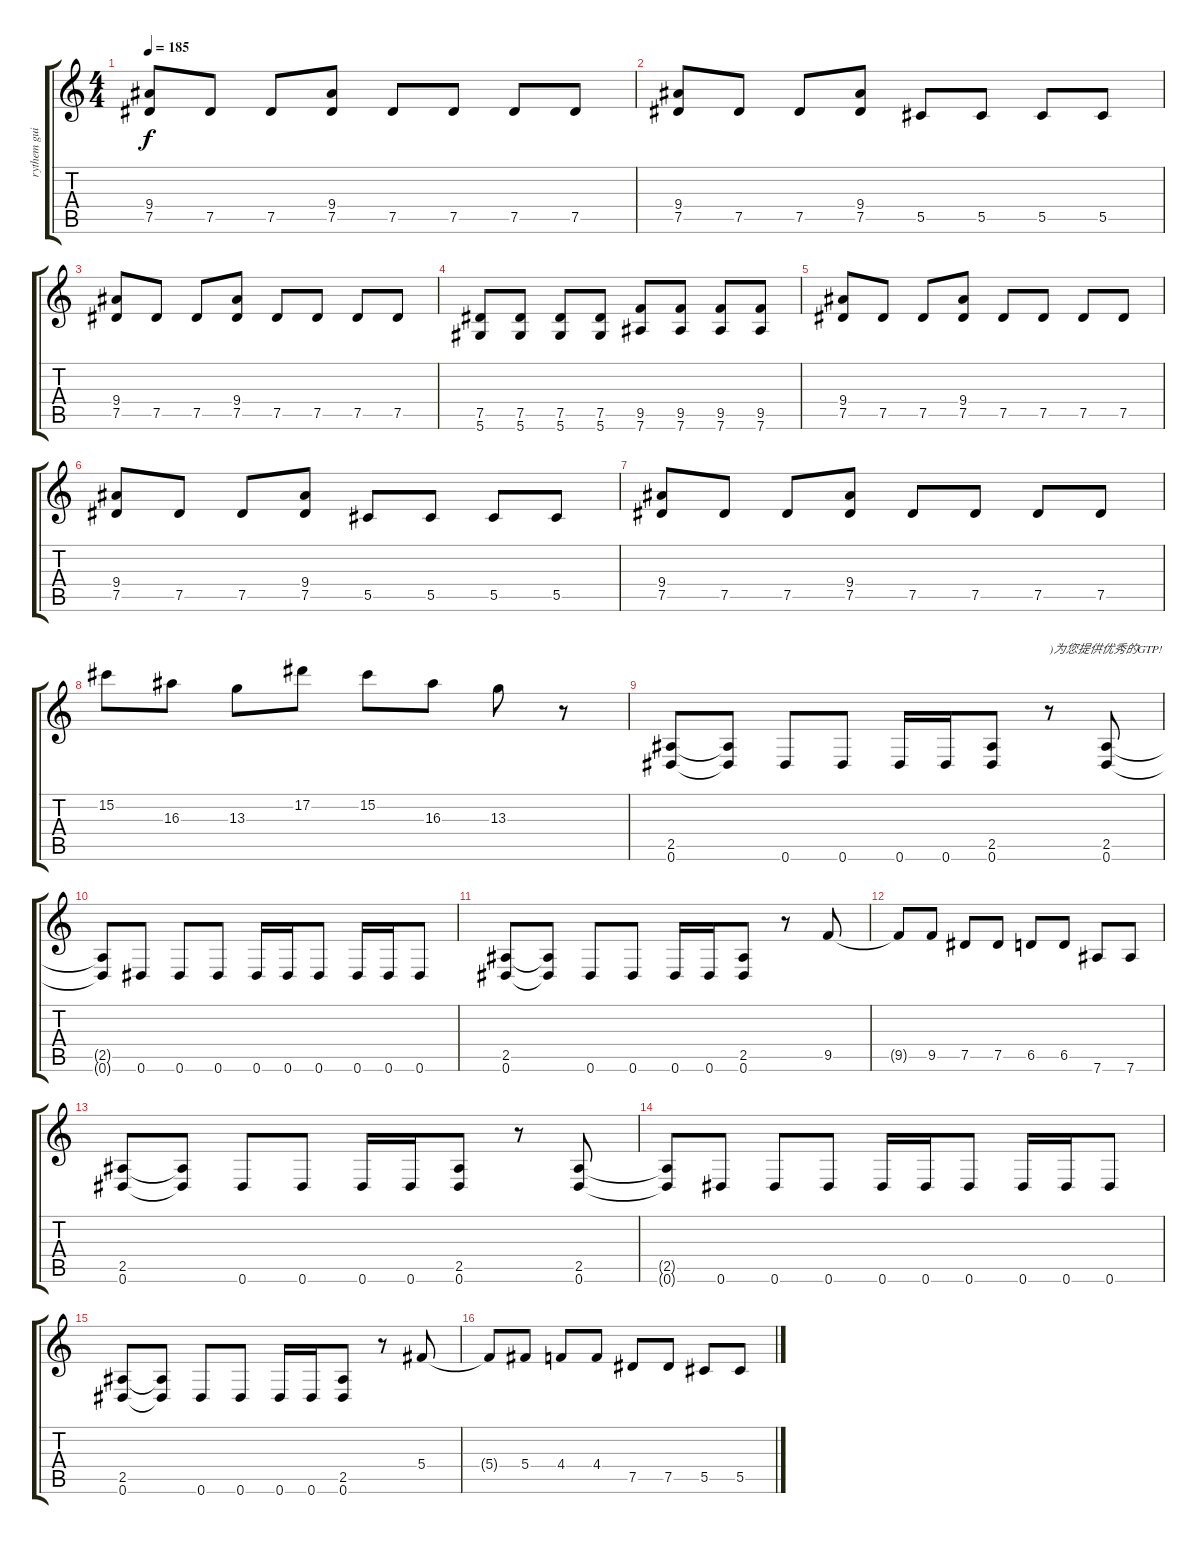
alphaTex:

\track ("rythem guitar" "rythem gui") {instrument distortionguitar}
\staff {score tabs}
\tuning (Eb4 Bb3 Gb3 Db3 Ab2 Eb2) {hide}
\ts (4 4)
\tempo 185
\clef g2
\ks c
(9.4 7.5).8{dy f} 7.5.8 7.5.8 (9.4 7.5).8 7.5.8 7.5.8 7.5.8 7.5.8 |
(9.4 7.5).8 7.5.8 7.5.8 (9.4 7.5).8 5.5.8 5.5.8 5.5.8 5.5.8 |
(9.4 7.5).8 7.5.8 7.5.8 (9.4 7.5).8 7.5.8 7.5.8 7.5.8 7.5.8 |
(7.5 5.6).8 (7.5 5.6).8 (7.5 5.6).8 (7.5 5.6).8 (9.5 7.6).8 (9.5 7.6).8 (9.5 7.6).8 (9.5 7.6).8 |
(9.4 7.5).8 7.5.8 7.5.8 (9.4 7.5).8 7.5.8 7.5.8 7.5.8 7.5.8 |
(9.4 7.5).8 7.5.8 7.5.8 (9.4 7.5).8 5.5.8 5.5.8 5.5.8 5.5.8 |
(9.4 7.5).8 7.5.8 7.5.8 (9.4 7.5).8 7.5.8 7.5.8 7.5.8 7.5.8 |
15.2.8 16.3.8 13.3.8 17.2.8 15.2.8 16.3.8 13.3.8 r.8 |
(2.5 0.6).8 (2.5{t} 0.6{t}).8 0.6.8 0.6.8 0.6.16 0.6.16 (2.5 0.6).8 r.8{txt ")为您提供优秀的GTP!"} (2.5 0.6).8 |
(2.5{t} 0.6{t}).8 0.6.8 0.6.8 0.6.8 0.6.16 0.6.16 0.6.8 0.6.16 0.6.16 0.6.8 |
(2.5 0.6).8 (2.5{t} 0.6{t}).8 0.6.8 0.6.8 0.6.16 0.6.16 (2.5 0.6).8 r.8 9.5.8 |
9.5{t}.8 9.5.8 7.5.8 7.5.8 6.5.8 6.5.8 7.6.8 7.6.8 |
(2.5 0.6).8 (2.5{t} 0.6{t}).8 0.6.8 0.6.8 0.6.16 0.6.16 (2.5 0.6).8 r.8 (2.5 0.6).8 |
(2.5{t} 0.6{t}).8 0.6.8 0.6.8 0.6.8 0.6.16 0.6.16 0.6.8 0.6.16 0.6.16 0.6.8 |
(2.5 0.6).8 (2.5{t} 0.6{t}).8 0.6.8 0.6.8 0.6.16 0.6.16 (2.5 0.6).8 r.8 5.4.8 |
5.4{t}.8 5.4.8 4.4.8 4.4.8 7.5.8 7.5.8 5.5.8 5.5.8
